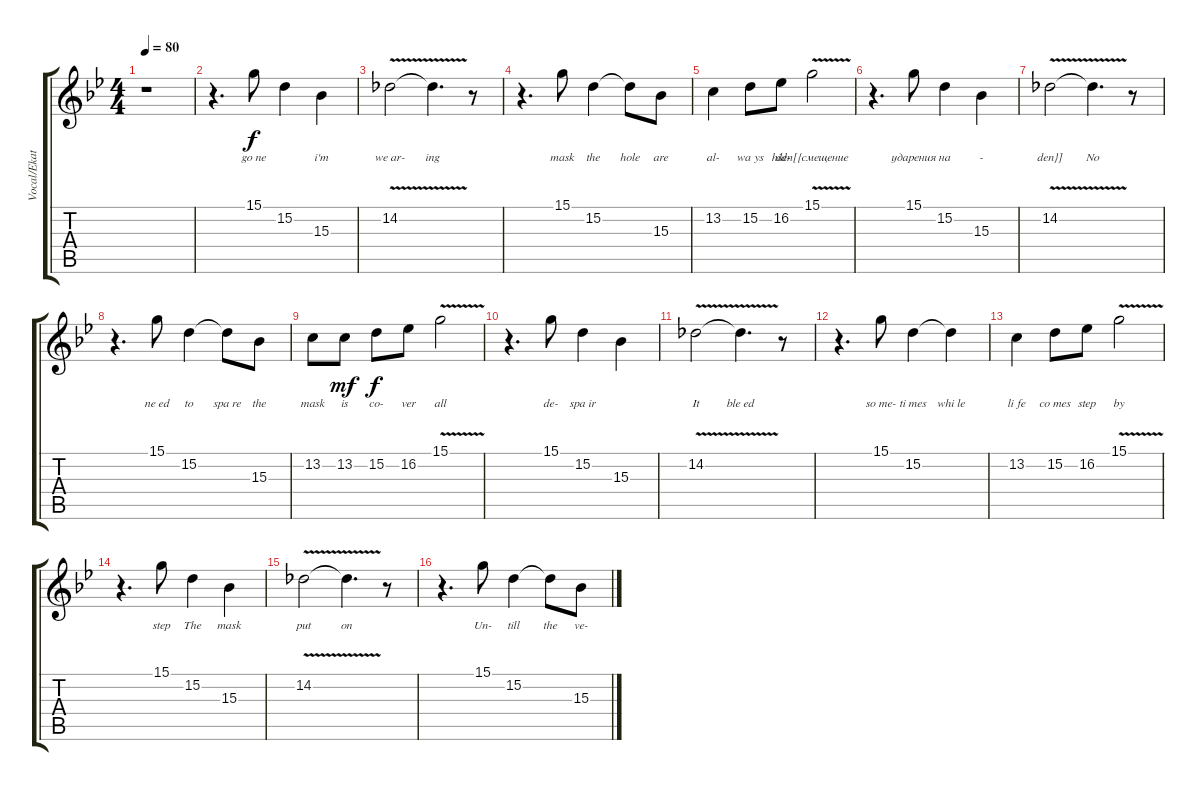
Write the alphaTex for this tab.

\track ("Vocal/Ekath" "Vocal/Ekat") {instrument acousticgrandpiano}
\staff {score tabs}
\tuning (E4 B3 G3 D3 A2 E2) {hide}
\ts (4 4)
\tempo 80
\clef g2
\ks gminor
r.1{dy f} |
r.4{d} 15.1.8{lyrics (0 "go ne") lyrics (1 "") lyrics (2 "") lyrics (3 "") lyrics (4 "")} 15.2.4{lyrics (0 "") lyrics (1 "") lyrics (2 "") lyrics (3 "") lyrics (4 "")} 15.3.4{lyrics (0 "i'm") lyrics (1 "") lyrics (2 "") lyrics (3 "") lyrics (4 "")} |
14.2{v}.2{lyrics (0 "we ar-") lyrics (1 "") lyrics (2 "") lyrics (3 "") lyrics (4 "")} 14.2{t}.4{d lyrics (0 "ing") lyrics (1 "") lyrics (2 "") lyrics (3 "") lyrics (4 "")} r.8 |
r.4{d} 15.1.8{lyrics (0 "mask") lyrics (1 "") lyrics (2 "") lyrics (3 "") lyrics (4 "")} 15.2.4{lyrics (0 "the") lyrics (1 "") lyrics (2 "") lyrics (3 "") lyrics (4 "")} 15.2{t}.8{lyrics (0 "hole") lyrics (1 "") lyrics (2 "") lyrics (3 "") lyrics (4 "")} 15.3.8{lyrics (0 "are") lyrics (1 "") lyrics (2 "") lyrics (3 "") lyrics (4 "")} |
13.2.4{lyrics (0 "al-") lyrics (1 "") lyrics (2 "") lyrics (3 "") lyrics (4 "")} 15.2.8{lyrics (0 "wa ys") lyrics (1 "") lyrics (2 "") lyrics (3 "") lyrics (4 "")} 16.2.8{lyrics (0 "hid-") lyrics (1 "") lyrics (2 "") lyrics (3 "") lyrics (4 "")} 15.1{v}.2{lyrics (0 "den[{смещение") lyrics (1 "") lyrics (2 "") lyrics (3 "") lyrics (4 "")} |
r.4{d} 15.1.8{lyrics (0 "ударения") lyrics (1 "") lyrics (2 "") lyrics (3 "") lyrics (4 "")} 15.2.4{lyrics (0 "на") lyrics (1 "") lyrics (2 "") lyrics (3 "") lyrics (4 "")} 15.3.4{lyrics (0 "-") lyrics (1 "") lyrics (2 "") lyrics (3 "") lyrics (4 "")} |
14.2{v}.2{lyrics (0 "den}]") lyrics (1 "") lyrics (2 "") lyrics (3 "") lyrics (4 "")} 14.2{t}.4{d lyrics (0 "No") lyrics (1 "") lyrics (2 "") lyrics (3 "") lyrics (4 "")} r.8 |
r.4{d} 15.1.8{lyrics (0 "ne ed") lyrics (1 "") lyrics (2 "") lyrics (3 "") lyrics (4 "")} 15.2.4{lyrics (0 "to") lyrics (1 "") lyrics (2 "") lyrics (3 "") lyrics (4 "")} 15.2{t}.8{lyrics (0 "spa re") lyrics (1 "") lyrics (2 "") lyrics (3 "") lyrics (4 "")} 15.3.8{lyrics (0 "the") lyrics (1 "") lyrics (2 "") lyrics (3 "") lyrics (4 "")} |
13.2.8{lyrics (0 "mask") lyrics (1 "") lyrics (2 "") lyrics (3 "") lyrics (4 "")} 13.2.8{lyrics (0 "is") lyrics (1 "") lyrics (2 "") lyrics (3 "") lyrics (4 "") dy mf} 15.2.8{lyrics (0 "co-") lyrics (1 "") lyrics (2 "") lyrics (3 "") lyrics (4 "") dy f} 16.2.8{lyrics (0 "ver") lyrics (1 "") lyrics (2 "") lyrics (3 "") lyrics (4 "")} 15.1{v}.2{lyrics (0 "all") lyrics (1 "") lyrics (2 "") lyrics (3 "") lyrics (4 "")} |
r.4{d} 15.1.8{lyrics (0 "de-") lyrics (1 "") lyrics (2 "") lyrics (3 "") lyrics (4 "")} 15.2.4{lyrics (0 "spa ir") lyrics (1 "") lyrics (2 "") lyrics (3 "") lyrics (4 "")} 15.3.4{lyrics (0 "") lyrics (1 "") lyrics (2 "") lyrics (3 "") lyrics (4 "")} |
14.2{v}.2{lyrics (0 "It") lyrics (1 "") lyrics (2 "") lyrics (3 "") lyrics (4 "")} 14.2{t}.4{d lyrics (0 "ble ed") lyrics (1 "") lyrics (2 "") lyrics (3 "") lyrics (4 "")} r.8 |
r.4{d} 15.1.8{lyrics (0 "so me-") lyrics (1 "") lyrics (2 "") lyrics (3 "") lyrics (4 "")} 15.2.4{lyrics (0 "ti mes") lyrics (1 "") lyrics (2 "") lyrics (3 "") lyrics (4 "")} 15.2{t}.4{lyrics (0 "whi le") lyrics (1 "") lyrics (2 "") lyrics (3 "") lyrics (4 "")} |
13.2.4{lyrics (0 "li fe") lyrics (1 "") lyrics (2 "") lyrics (3 "") lyrics (4 "")} 15.2.8{lyrics (0 "co mes") lyrics (1 "") lyrics (2 "") lyrics (3 "") lyrics (4 "")} 16.2.8{lyrics (0 "step") lyrics (1 "") lyrics (2 "") lyrics (3 "") lyrics (4 "")} 15.1{v}.2{lyrics (0 "by") lyrics (1 "") lyrics (2 "") lyrics (3 "") lyrics (4 "")} |
r.4{d} 15.1.8{lyrics (0 "step") lyrics (1 "") lyrics (2 "") lyrics (3 "") lyrics (4 "")} 15.2.4{lyrics (0 "The") lyrics (1 "") lyrics (2 "") lyrics (3 "") lyrics (4 "")} 15.3.4{lyrics (0 "mask") lyrics (1 "") lyrics (2 "") lyrics (3 "") lyrics (4 "")} |
14.2{v}.2{lyrics (0 "put") lyrics (1 "") lyrics (2 "") lyrics (3 "") lyrics (4 "")} 14.2{t}.4{d lyrics (0 "on") lyrics (1 "") lyrics (2 "") lyrics (3 "") lyrics (4 "")} r.8 |
r.4{d} 15.1.8{lyrics (0 "Un-") lyrics (1 "") lyrics (2 "") lyrics (3 "") lyrics (4 "")} 15.2.4{lyrics (0 "till") lyrics (1 "") lyrics (2 "") lyrics (3 "") lyrics (4 "")} 15.2{t}.8{lyrics (0 "the") lyrics (1 "") lyrics (2 "") lyrics (3 "") lyrics (4 "")} 15.3.8{lyrics (0 "ve-") lyrics (1 "") lyrics (2 "") lyrics (3 "") lyrics (4 "")}
